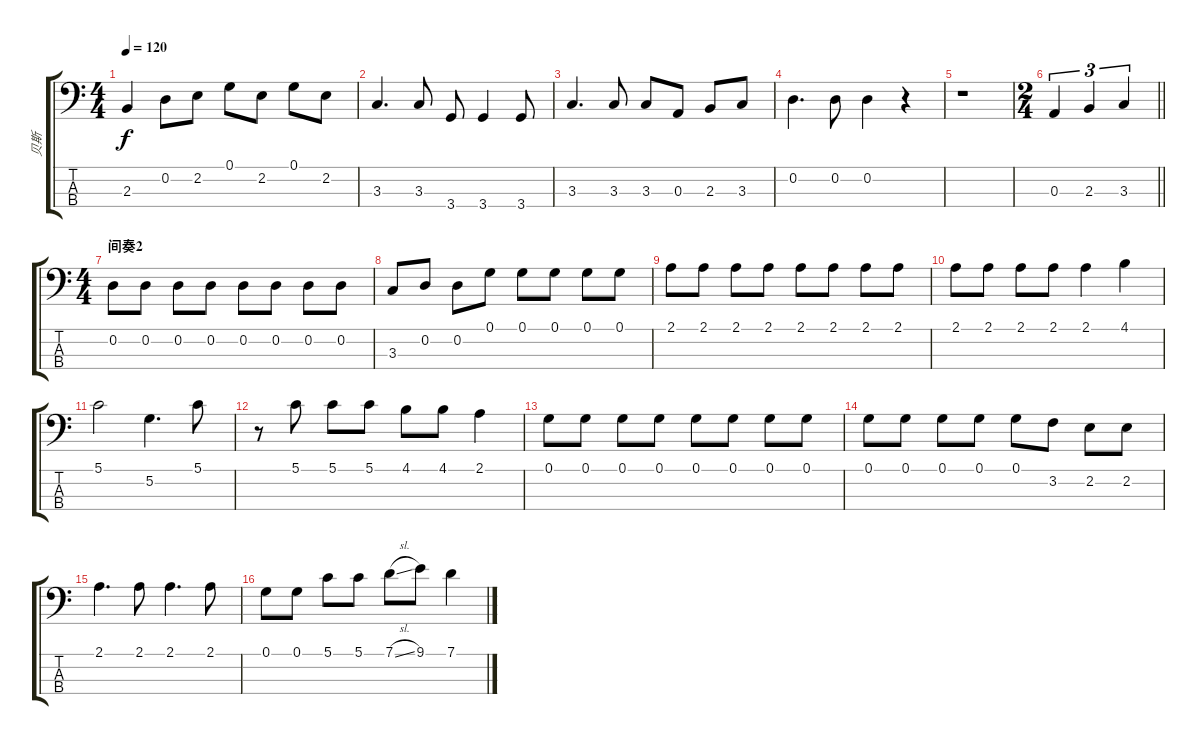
\track ("贝斯" "贝斯") {instrument electricbassfinger}
\staff {score tabs}
\tuning (G2 D2 A1 E1) {hide}
\ts (4 4)
\tempo 120
\clef f4
\ks c
2.3.4{dy f} 0.2.8 2.2.8 0.1.8 2.2.8 0.1.8 2.2.8 |
3.3.4{d} 3.3.8 3.4.8 3.4.4 3.4.8 |
3.3.4{d} 3.3.8 3.3.8 0.3.8 2.3.8 3.3.8 |
0.2.4{d} 0.2.8 0.2.4 r.4 |
r.1 |
\ts (2 4)
\barLineRight lightlight
0.3.4{tu (3 2)} 2.3.4{tu (3 2)} 3.3.4{tu (3 2)} |
\ts (4 4)
\section ("" "间奏2")
0.2.8 0.2.8 0.2.8 0.2.8 0.2.8 0.2.8 0.2.8 0.2.8 |
3.3.8 0.2.8 0.2.8 0.1.8 0.1.8 0.1.8 0.1.8 0.1.8 |
2.1.8 2.1.8 2.1.8 2.1.8 2.1.8 2.1.8 2.1.8 2.1.8 |
2.1.8 2.1.8 2.1.8 2.1.8 2.1.4 4.1.4 |
5.1.2 5.2.4{d} 5.1.8 |
r.8 5.1.8 5.1.8 5.1.8 4.1.8 4.1.8 2.1.4 |
0.1.8 0.1.8 0.1.8 0.1.8 0.1.8 0.1.8 0.1.8 0.1.8 |
0.1.8 0.1.8 0.1.8 0.1.8 0.1.8 3.2.8 2.2.8 2.2.8 |
2.1.4{d} 2.1.8 2.1.4{d} 2.1.8 |
0.1.8 0.1.8 5.1.8 5.1.8 7.1{sl}.8 9.1.8 7.1.4
